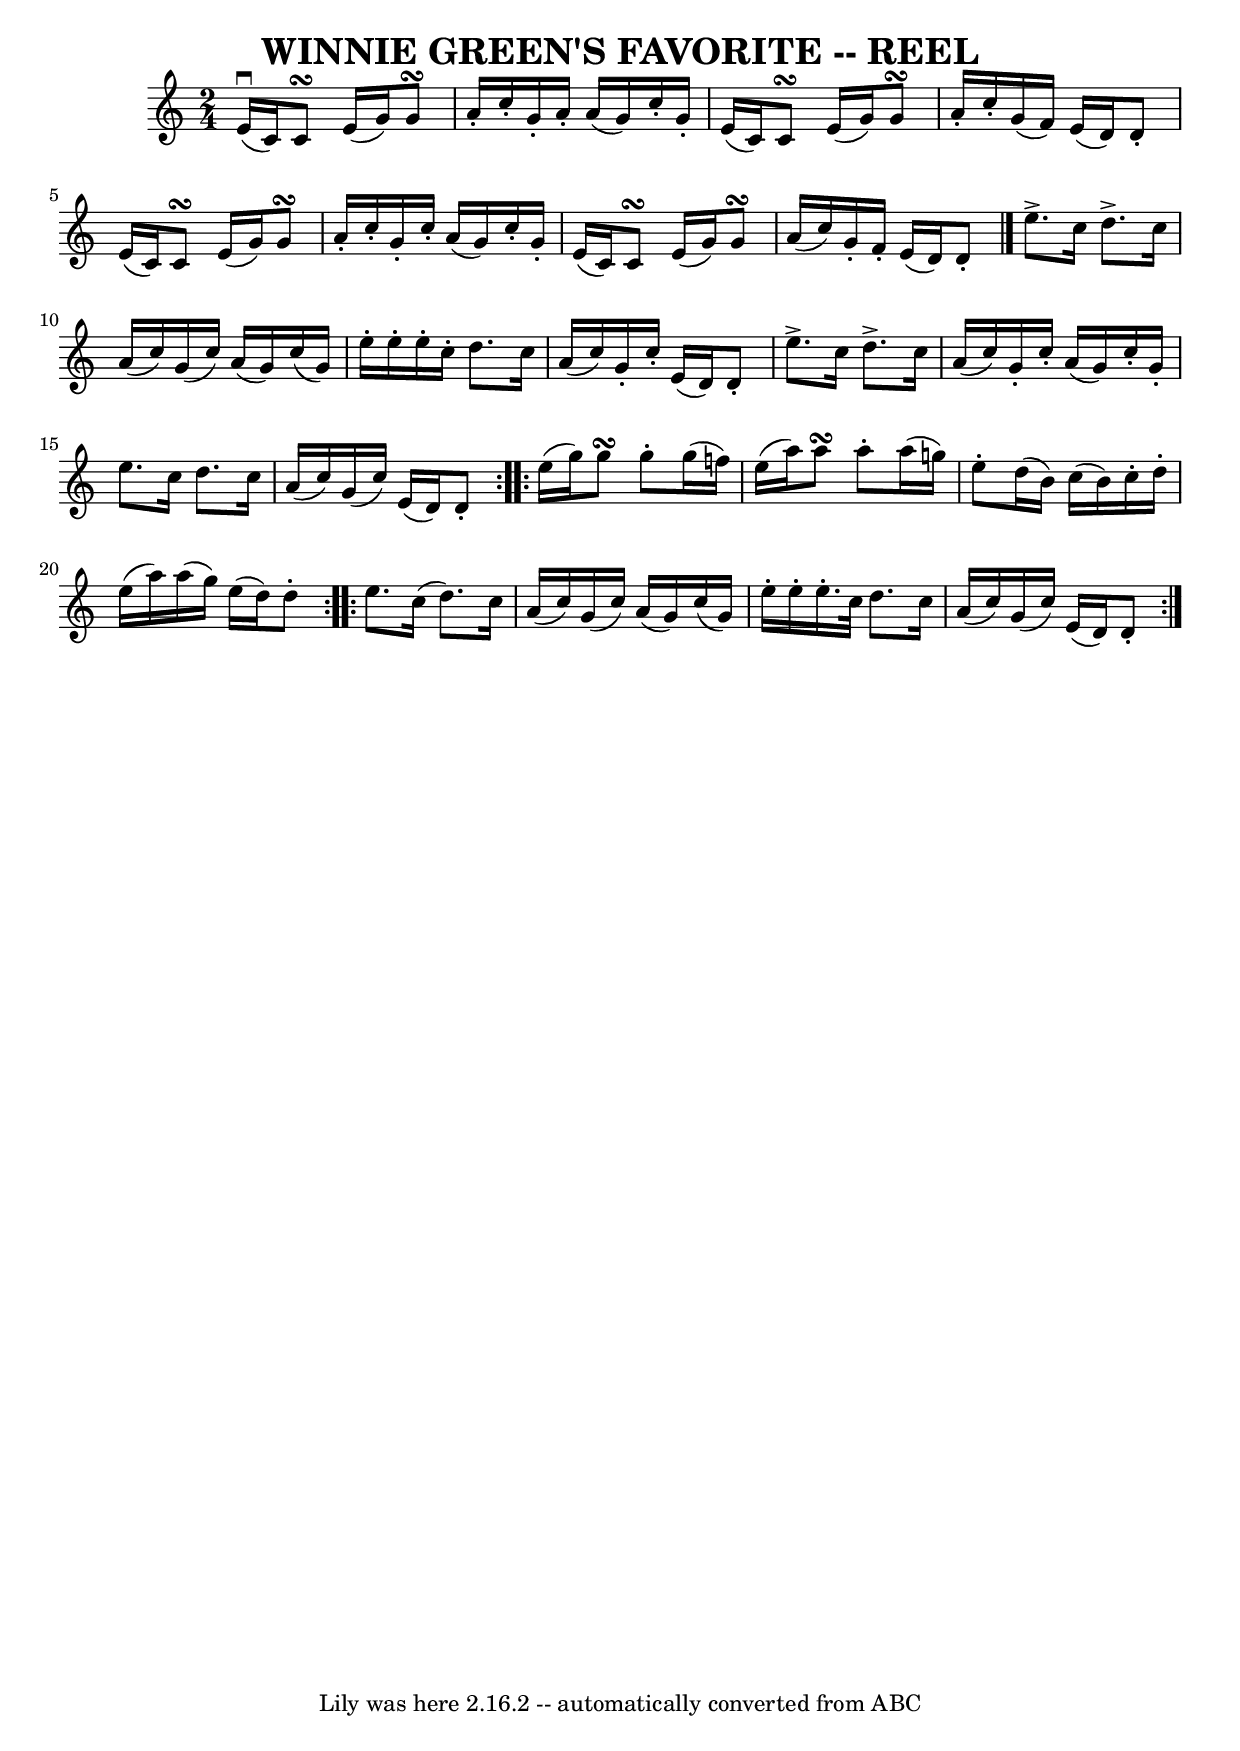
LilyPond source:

\version "2.7.40"
\include "Mammoth.ily"
\header {
	%% book = "Ryan's Mammoth Collection of Fiddle Tunes"
	crossRefNumber = "1"
	footnotes = ""
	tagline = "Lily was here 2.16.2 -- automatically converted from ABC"
	title = "WINNIE GREEN'S FAVORITE -- REEL"
}
voicedefault =  {


\time 2/4 \key c \major e'16^\downbow(c'16) c'8\turn e'16 (
g'16) g'8\turn    |
 a'16 -. c''16 -. g'16 -. a'16 -. a'16 
(g'16) c''16 -. g'16 -.   |
 e'16 (c'16) c'8\turn    
e'16 (g'16) g'8\turn    |
 a'16 -. c''16 -. g'16 (f'16  
-) e'16 (d'16) d'8 -.   |
 e'16 (c'16) c'8\turn    
e'16 (g'16) g'8\turn    |
 a'16 -. c''16 -. g'16 -. c''16 
-. a'16 (g'16) c''16 -. g'16 -.   |
 e'16 (c'16)   
c'8\turn e'16 (g'16) g'8\turn    |
 a'16 (c''16)   
g'16 -. f'16 -. e'16 (d'16) d'8 -.   \bar "|."     
\repeat volta 2 { e''8.^\accent c''16 d''8.^\accent c''16    
|
 a'16 (c''16) g'16 (c''16) a'16 (g'16) c''16 
(g'16)   |
 e''16 -. e''16 -. e''16 -. c''16 -. d''8.    
c''16    |
 a'16 (c''16) g'16 -. c''16 -. e'16 (d'16) 
 d'8 -.   |
 e''8.^\accent c''16 d''8.^\accent c''16    
|
 a'16 (c''16) g'16 -. c''16 -. a'16 (g'16) c''16 
-. g'16 -.   |
 e''8. c''16 d''8. c''16    |
 a'16 (
 c''16) g'16 (c''16) e'16 (d'16) d'8 -.   }     
\repeat volta 2 { e''16 (g''16) g''8\turn g''8 -. g''16 (
f''!16)   |
 e''16 (a''16) a''8\turn a''8 -. a''16 (
g''!16)   |
 e''8 -. d''16 (b'16) c''16 (b'16)   
c''16 -. d''16 -.   |
 e''16 (a''16) a''16 (g''16)   
e''16 (d''16) d''8 -.   }     \repeat volta 2 { e''8. c''16 (
d''8.) c''16    |
 a'16 (c''16) g'16 (c''16) a'16 
(g'16) c''16 (g'16)   |
 e''16 -. e''16 -. e''16. -.  
 c''32 d''8. c''16    |
 a'16 (c''16) g'16 (c''16)  
 e'16 (d'16) d'8 -.   }
}

\score{
    <<

	\context Staff="default"
	{
	    \voicedefault 
	}

    >>
	\layout {
	}
	\midi {}
}
